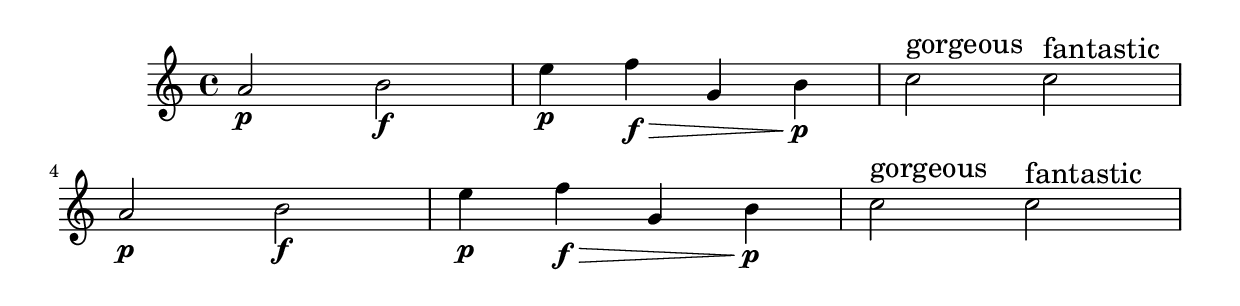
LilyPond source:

%% DO NOT EDIT this file manually; it is automatically
%% generated from LSR http://lsr.dsi.unimi.it
%% Make any changes in LSR itself, or in Documentation/snippets/new/ ,
%% and then run scripts/auxiliar/makelsr.py
%%
%% This file is in the public domain.
\version "2.14.0"

\header {
  lsrtags = "tweaks-and-overrides, spacing"

%% Translation of GIT committish: 615cbf212fdaf0b220b3330da417d0c3602494f2
  texidoces = "
Mediante el establecimiento de la propiedad @code{'Y-extent} a un valor
adecuado, todos los objetos @code{DynamicLineSpanner} (reguladores e
indicaciones dinámicas textuales) se pueden alinear con un punto de
referencia común, independientemente de sus dimensiones.  De esta
manera, todos los elementos estarán alineados verticalmente,
produciendo así un resultado más satisfactorio.

Se usa una idea similar para alinear las inscripciones de texto a lo
largo de su línea de base.

"
  doctitlees = "Indicaciones dinámicas y textuales alineadas verticalmente"


%% Translation of GIT committish: 0a868be38a775ecb1ef935b079000cebbc64de40
texidocde = "
Indem man die @code{'Y-extent}-Eigenschaft auf einen passenden Wert setzt,
können alle @code{DynamicLineSpanner}-Objekte (Crescendo-Klammern und
Dynamik-Texte)  (hairpins and dynamic texts) unabhängig von ihrer
wirklichen Ausdehnung an einem gemeinsamen Referenzpunkt ausgerichtet werden.
Auf diese Weise ist jedes Element vertikal ausgerichtet und der Notensatz
sieht ansprechender aus.

Die gleiche Idee wird benutzt, um Textbeschriftungen an ihrer
Grundlinie auszurichten.

"
  doctitlede = "Vertikale Ausrichtung von Dynamik und Textbeschriftung beeinflussen"

%% Translation of GIT committish: 217cd2b9de6e783f2a5c8a42be9c70a82195ad20
  texidocfr = "
Vous pourrez, en jouant sur la propriété @code{'Y-extent}, aligner les
différents objets @code{DynamicLineSpanner} (souflets ou textuels)
quelle que soit leur étendue, par rapport à un même point de référence.
Tous les éléments seront alors centrés sur une même ligne, ce qui sera
visuellement plus agréable.

C'est le même principe qui sert à aligner les indications textuelles sur
une ligne de référence.

"
  doctitlefr = "Alignement vertical des nuances indications textuelles"


  texidoc = "
By setting the @code{'Y-extent} property to a suitable value, all
@code{DynamicLineSpanner} objects (hairpins and dynamic texts) can be
aligned to a common reference point, regardless of their actual extent.
This way, every element will be vertically aligned, thus producing a
more pleasing output.

The same idea is used to align the text scripts along their baseline.

"
  doctitle = "Vertically aligned dynamics and textscripts"
} % begin verbatim

music = \relative c' {
  a'2\p b\f
  e4\p f\f\> g, b\p
  c2^\markup { \huge gorgeous } c^\markup { \huge fantastic }
}

{
  \music
  \break
  \override DynamicLineSpanner #'staff-padding = #2.0
  \override DynamicLineSpanner #'Y-extent = #'(-1.5 . 1.5)
  \override TextScript #'Y-extent = #'(-1.5 . 1.5)
  \music
}


